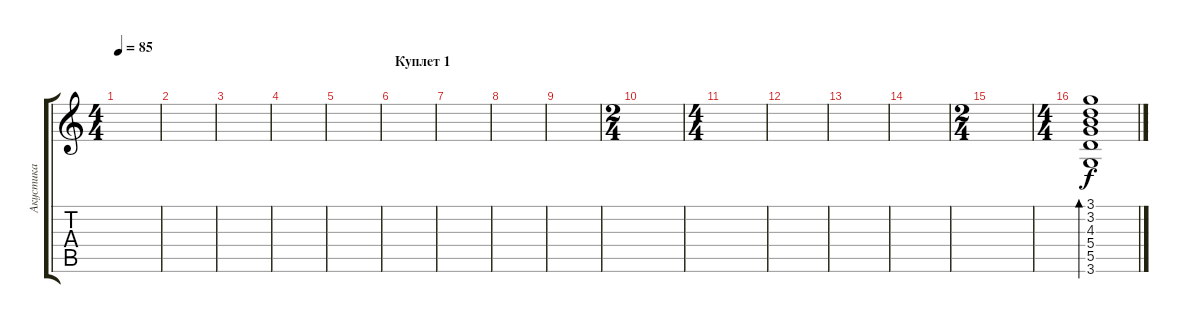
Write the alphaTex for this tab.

\track ("Акустика" "Акустика") {instrument acousticguitarsteel}
\staff {score tabs}
\tuning (E4 B3 G3 D3 A2 E2) {hide}
\ts (4 4)
\tempo 85
\clef g2
\ks c
|
|
|
|
|
\section ("" "Куплет 1")
|
|
|
|
\ts (2 4)
|
\ts (4 4)
|
|
|
|
\ts (2 4)
|
\ts (4 4)
(3.1 3.2 4.3 5.4 5.5 3.6).1{bd 120}
